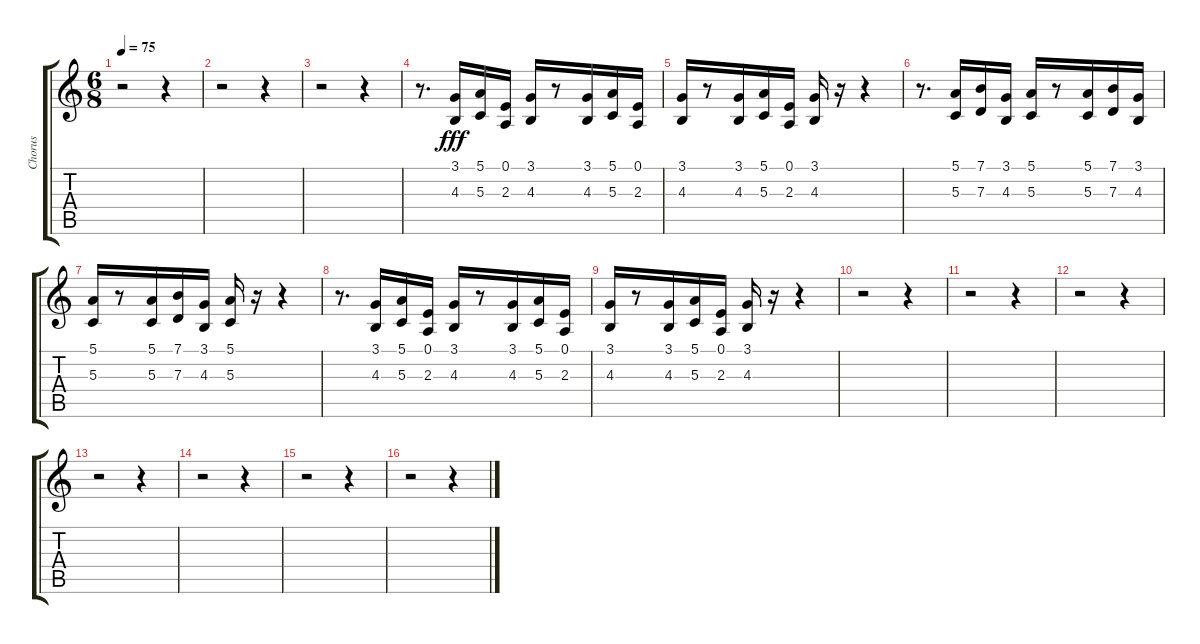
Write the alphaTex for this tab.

\track ("Chorus" "Chorus") {instrument synthvoice}
\staff {score tabs}
\tuning (E4 B3 G3 D3 A2 E2) {hide}
\ts (6 8)
\tempo 75
\clef g2
\ks c
r.2{dy fff} r.4 |
r.2 r.4 |
r.2 r.4 |
r.8{d} (3.1 4.3).16 (5.1 5.3).16 (0.1 2.3).16 (3.1 4.3).16 r.8 (3.1 4.3).16 (5.1 5.3).16 (0.1 2.3).16 |
(3.1 4.3).16 r.8 (3.1 4.3).16 (5.1 5.3).16 (0.1 2.3).16 (3.1 4.3).16 r.16 r.4 |
r.8{d} (5.1 5.3).16 (7.1 7.3).16 (3.1 4.3).16 (5.1 5.3).16 r.8 (5.1 5.3).16 (7.1 7.3).16 (3.1 4.3).16 |
(5.1 5.3).16 r.8 (5.1 5.3).16 (7.1 7.3).16 (3.1 4.3).16 (5.1 5.3).16 r.16 r.4 |
r.8{d} (3.1 4.3).16 (5.1 5.3).16 (0.1 2.3).16 (3.1 4.3).16 r.8 (3.1 4.3).16 (5.1 5.3).16 (0.1 2.3).16 |
(3.1 4.3).16 r.8 (3.1 4.3).16 (5.1 5.3).16 (0.1 2.3).16 (3.1 4.3).16 r.16 r.4 |
r.2 r.4 |
r.2 r.4 |
r.2 r.4 |
r.2 r.4 |
r.2 r.4 |
r.2 r.4 |
r.2 r.4
